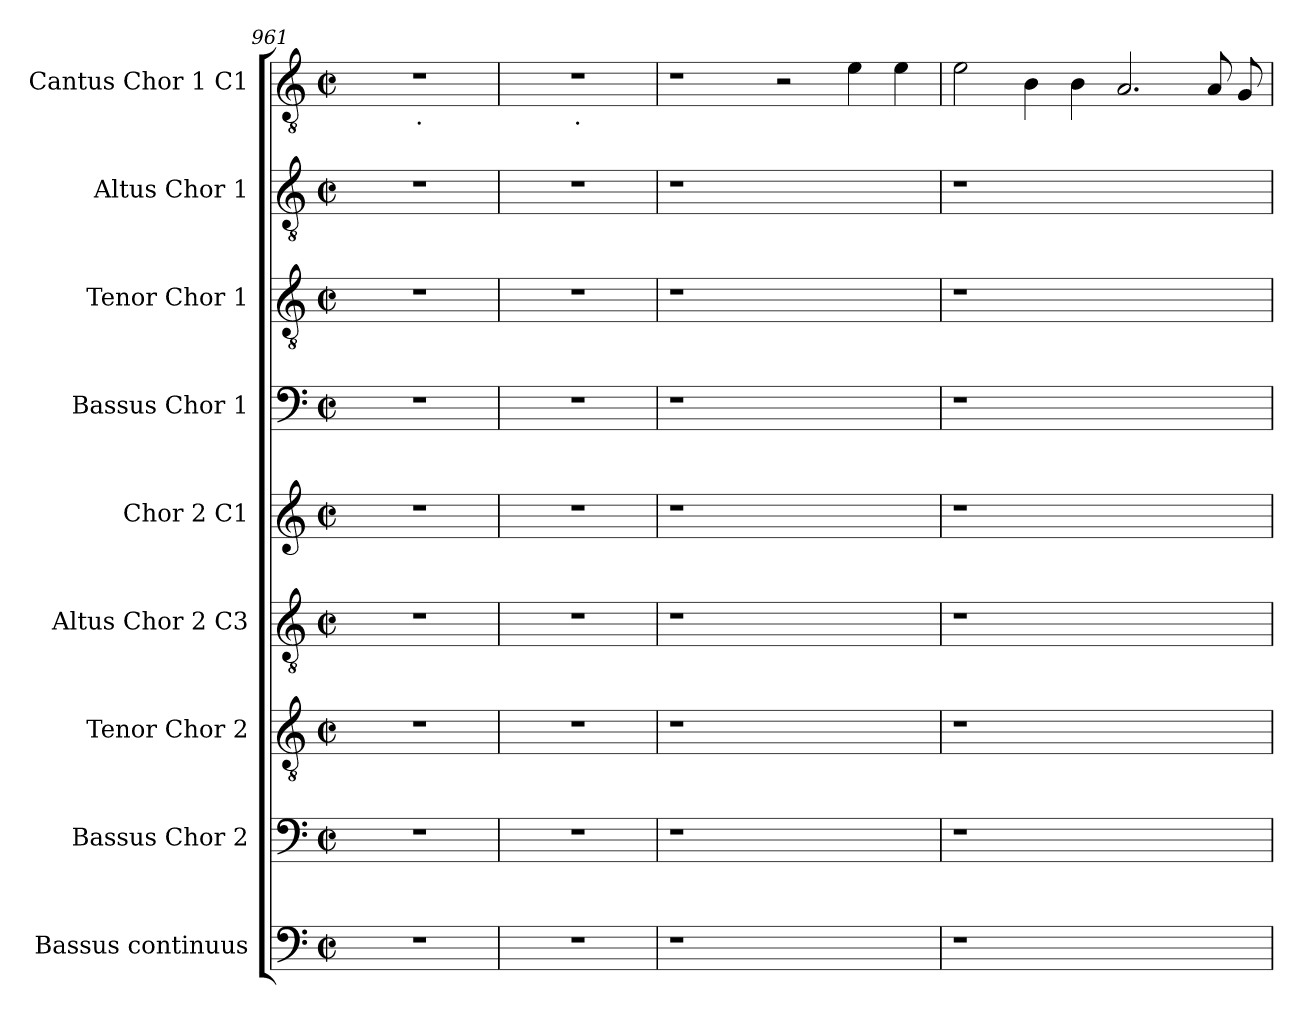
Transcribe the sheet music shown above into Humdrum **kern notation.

**kern	**kern	**kern	**kern	**kern	**kern	**kern	**kern	**kern
*part9	*part8	*part7	*part6	*part5	*part4	*part3	*part2	*part1
*staff9	*staff8	*staff7	*staff6	*staff5	*staff4	*staff3	*staff2	*staff1
*I"Bassus continuus	*I"Bassus Chor 2	*I"Tenor Chor 2	*I"Altus Chor 2 C3	*I"Chor 2 C1	*I"Bassus Chor 1	*I"Tenor Chor 1	*I"Altus Chor 1	*I"Cantus Chor 1 C1
*I'Bc	*I'B2	*I'T2	*I'A2	*I'C2	*I'B1	*I'T1	*I'A1	*I'C1
!!LO:LB:g=z
*clefF4	*clefF4	*clefGv2	*clefGv2	*clefG2	*clefF4	*clefGv2	*clefGv2	*clefGv2
*ITrd7c12	*	*	*	*	*	*	*	*
*k[]	*k[]	*k[]	*k[]	*k[]	*k[]	*k[]	*k[]	*k[]
*C:	*C:	*C:	*C:	*C:	*C:	*C:	*C:	*C:
*M2/2	*M2/2	*M2/2	*M2/2	*M2/2	*M2/2	*M2/2	*M2/2	*M2/2
*met(c|)	*met(c|)	*met(c|)	*met(c|)	*met(c|)	*met(c|)	*met(c|)	*met(c|)	*met(c|)
=961	=961	=961	=961	=961	=961	=961	=961	=961
*	*	*	*	*	*	*	*	*^
1r	1r	1r	1r	1r	1r	1r	1r	1r	4...ryy
!	!	!	!	!	!	!	!	!	!LO:TX:b:t=.
.	.	.	.	.	.	.	.	.	2ryy
.	.	.	.	.	.	.	.	.	32ryy
=962	=962	=962	=962	=962	=962	=962	=962	=962	=962
1r	1r	1r	1r	1r	1r	1r	1r	1r	4...ryy
!	!	!	!	!	!	!	!	!	!LO:TX:b:t=.
.	.	.	.	.	.	.	.	.	2ryy
.	.	.	.	.	.	.	.	.	32ryy
*	*	*	*	*	*	*	*	*v	*v
=963	=963	=963	=963	=963	=963	=963	=963	=963
1r	1r	1r	1r	1r	1r	1r	1r	1r
1ryy	1ryy	1ryy	1ryy	1ryy	1ryy	1ryy	1ryy	2r
.	.	.	.	.	.	.	.	4e\
.	.	.	.	.	.	.	.	4e\
=964	=964	=964	=964	=964	=964	=964	=964	=964
1r	1r	1r	1r	1r	1r	1r	1r	2e\
.	.	.	.	.	.	.	.	4B\
.	.	.	.	.	.	.	.	4B\
1ryy	1ryy	1ryy	1ryy	1ryy	1ryy	1ryy	1ryy	2.A/
.	.	.	.	.	.	.	.	8A/
.	.	.	.	.	.	.	.	8G/
=	=	=	=	=	=	=	=	=
*-	*-	*-	*-	*-	*-	*-	*-	*-
